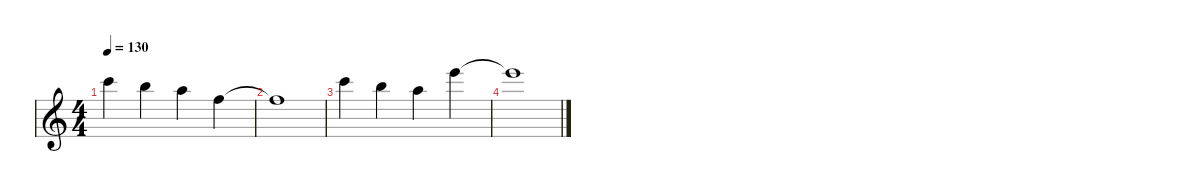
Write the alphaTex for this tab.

\defaultSystemsLayout 4
\hideDynamics
\bracketExtendMode nobrackets
\singleTrackTrackNamePolicy hidden
\multiTrackTrackNamePolicy hidden
\otherSystemsTrackNameOrientation horizontal
\track ("Stings 2" "vln.") {defaultSystemsLayout 8 instrument stringensemble1}
\staff {score}
\tuning (E4 B3 G3 D3 A2 E2)
\ts (4 4)
\tempo 130
\clef g2
\ks c
20.1.4{dy f beam Down} 19.1.4{beam Down} 17.1.4{beam Down} 13.1.4{beam Down} |
13.1{t}.1{beam Down} |
20.1.4{beam Down} 19.1.4{beam Down} 17.1.4{beam Down} 24.1.4{beam Down} |
24.1{t}.1{beam Down}
